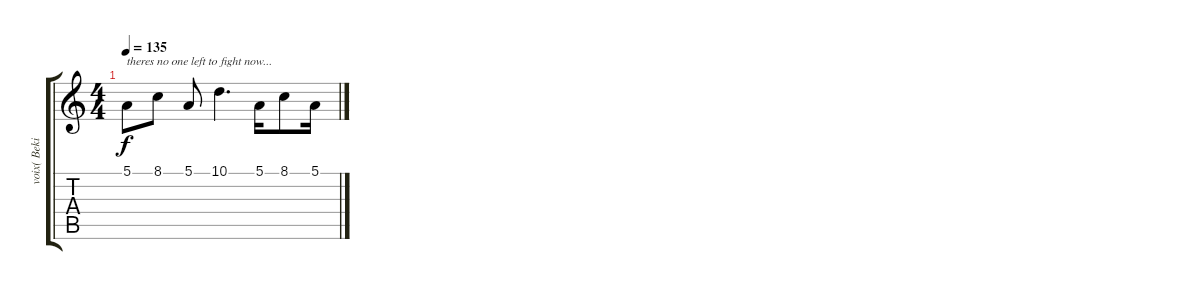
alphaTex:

\track ("voix( Beki Bondage )" "voix( Beki") {instrument englishhorn}
\staff {score tabs}
\tuning (E4 B3 G3 D3 A2 E2) {hide}
\ts (4 4)
\tempo 135
\clef g2
\ks c
5.1.8{txt "theres no one left to fight now..." dy f} 8.1.8 5.1.8 10.1.4{d} 5.1.16 8.1.8 5.1.16
